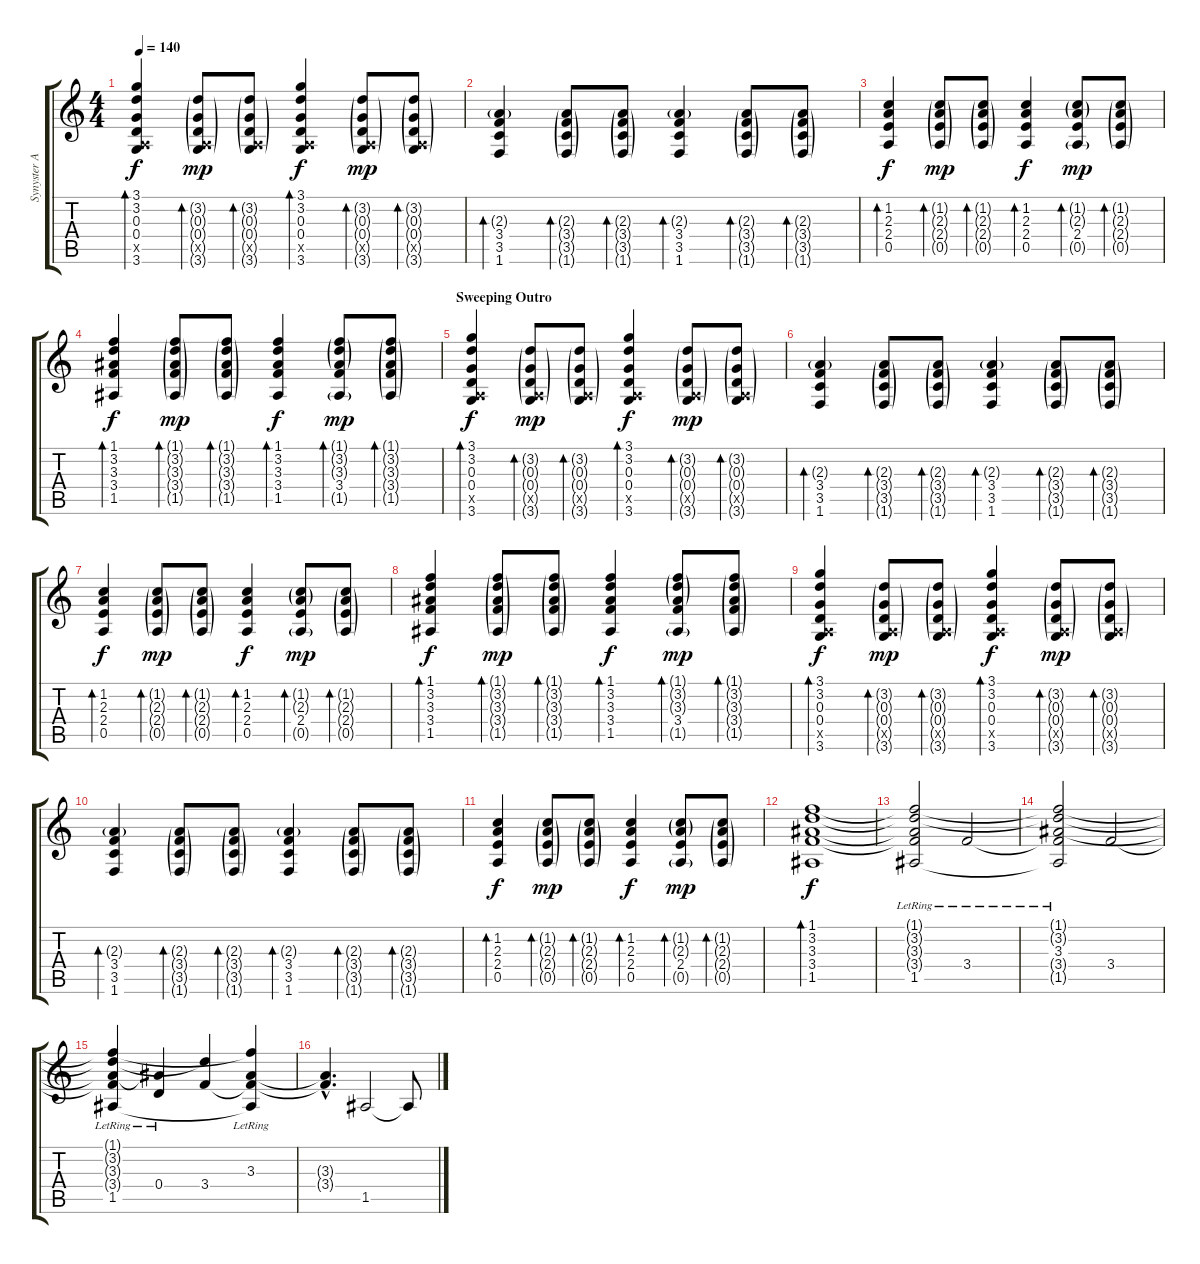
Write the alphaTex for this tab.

\track ("Synyster Acoustic" "Synyster A") {instrument acousticguitarsteel}
\staff {score tabs}
\tuning (E4 B3 G3 D3 A2 E2) {hide}
\ts (4 4)
\tempo 140
\clef g2
\ks c
(3.1 3.2 0.3 0.4 0.5{x} 3.6).4{bd 60 dy f} (3.2{g} 0.3{g} 0.4{g} 0.5{g x} 3.6{g}).8{bd 60 dy mp} (3.2{g} 0.3{g} 0.4{g} 0.5{g x} 3.6{g}).8{bd 60} (3.1 3.2 0.3 0.4 0.5{x} 3.6).4{bd 60 dy f} (3.2{g} 0.3{g} 0.4{g} 0.5{g x} 3.6{g}).8{bd 60 dy mp} (3.2{g} 0.3{g} 0.4{g} 0.5{g x} 3.6{g}).8{bd 60} |
(2.3{g} 3.4 3.5 1.6).4{bd 60} (2.3{g} 3.4{g} 3.5{g} 1.6{g}).8{bd 60} (2.3{g} 3.4{g} 3.5{g} 1.6{g}).8{bd 60} (2.3{g} 3.4 3.5 1.6).4{bd 60} (2.3{g} 3.4{g} 3.5{g} 1.6{g}).8{bd 60} (2.3{g} 3.4{g} 3.5{g} 1.6{g}).8{bd 60} |
(1.2 2.3 2.4 0.5).4{bd 60 dy f} (1.2{g} 2.3{g} 2.4{g} 0.5{g}).8{bd 60 dy mp} (1.2{g} 2.3{g} 2.4{g} 0.5{g}).8{bd 60} (1.2 2.3 2.4 0.5).4{bd 60 dy f} (1.2{g} 2.3{g} 2.4 0.5{g}).8{bd 60 dy mp} (1.2{g} 2.3{g} 2.4{g} 0.5{g}).8{bd 60} |
(1.1 3.2 3.3 3.4 1.5).4{bd 60 dy f} (1.1{g} 3.2{g} 3.3{g} 3.4{g} 1.5{g}).8{bd 60 dy mp} (1.1{g} 3.2{g} 3.3{g} 3.4{g} 1.5{g}).8{bd 60} (1.1 3.2 3.3 3.4 1.5).4{bd 60 dy f} (1.1{g} 3.2{g} 3.3{g} 3.4 1.5{g}).8{bd 60 dy mp} (1.1{g} 3.2{g} 3.3{g} 3.4{g} 1.5{g}).8{bd 60} |
\section ("" "Sweeping Outro")
(3.1 3.2 0.3 0.4 0.5{x} 3.6).4{bd 60 dy f} (3.2{g} 0.3{g} 0.4{g} 0.5{g x} 3.6{g}).8{bd 60 dy mp} (3.2{g} 0.3{g} 0.4{g} 0.5{g x} 3.6{g}).8{bd 60} (3.1 3.2 0.3 0.4 0.5{x} 3.6).4{bd 60 dy f} (3.2{g} 0.3{g} 0.4{g} 0.5{g x} 3.6{g}).8{bd 60 dy mp} (3.2{g} 0.3{g} 0.4{g} 0.5{g x} 3.6{g}).8{bd 60} |
(2.3{g} 3.4 3.5 1.6).4{bd 60} (2.3{g} 3.4{g} 3.5{g} 1.6{g}).8{bd 60} (2.3{g} 3.4{g} 3.5{g} 1.6{g}).8{bd 60} (2.3{g} 3.4 3.5 1.6).4{bd 60} (2.3{g} 3.4{g} 3.5{g} 1.6{g}).8{bd 60} (2.3{g} 3.4{g} 3.5{g} 1.6{g}).8{bd 60} |
(1.2 2.3 2.4 0.5).4{bd 60 dy f} (1.2{g} 2.3{g} 2.4{g} 0.5{g}).8{bd 60 dy mp} (1.2{g} 2.3{g} 2.4{g} 0.5{g}).8{bd 60} (1.2 2.3 2.4 0.5).4{bd 60 dy f} (1.2{g} 2.3{g} 2.4 0.5{g}).8{bd 60 dy mp} (1.2{g} 2.3{g} 2.4{g} 0.5{g}).8{bd 60} |
(1.1 3.2 3.3 3.4 1.5).4{bd 60 dy f} (1.1{g} 3.2{g} 3.3{g} 3.4{g} 1.5{g}).8{bd 60 dy mp} (1.1{g} 3.2{g} 3.3{g} 3.4{g} 1.5{g}).8{bd 60} (1.1 3.2 3.3 3.4 1.5).4{bd 60 dy f} (1.1{g} 3.2{g} 3.3{g} 3.4 1.5{g}).8{bd 60 dy mp} (1.1{g} 3.2{g} 3.3{g} 3.4{g} 1.5{g}).8{bd 60} |
(3.1 3.2 0.3 0.4 0.5{x} 3.6).4{bd 60 dy f} (3.2{g} 0.3{g} 0.4{g} 0.5{g x} 3.6{g}).8{bd 60 dy mp} (3.2{g} 0.3{g} 0.4{g} 0.5{g x} 3.6{g}).8{bd 60} (3.1 3.2 0.3 0.4 0.5{x} 3.6).4{bd 60 dy f} (3.2{g} 0.3{g} 0.4{g} 0.5{g x} 3.6{g}).8{bd 60 dy mp} (3.2{g} 0.3{g} 0.4{g} 0.5{g x} 3.6{g}).8{bd 60} |
(2.3{g} 3.4 3.5 1.6).4{bd 60} (2.3{g} 3.4{g} 3.5{g} 1.6{g}).8{bd 60} (2.3{g} 3.4{g} 3.5{g} 1.6{g}).8{bd 60} (2.3{g} 3.4 3.5 1.6).4{bd 60} (2.3{g} 3.4{g} 3.5{g} 1.6{g}).8{bd 60} (2.3{g} 3.4{g} 3.5{g} 1.6{g}).8{bd 60} |
(1.2 2.3 2.4 0.5).4{bd 60 dy f} (1.2{g} 2.3{g} 2.4{g} 0.5{g}).8{bd 60 dy mp} (1.2{g} 2.3{g} 2.4{g} 0.5{g}).8{bd 60} (1.2 2.3 2.4 0.5).4{bd 60 dy f} (1.2{g} 2.3{g} 2.4 0.5{g}).8{bd 60 dy mp} (1.2{g} 2.3{g} 2.4{g} 0.5{g}).8{bd 60} |
(1.1 3.2 3.3 3.4 1.5).1{bd 60 dy f} |
(1.1{t} 3.2{t} 3.3{t} 3.4{t} 1.5{lr}).2 3.4{lr}.2 |
(1.1{t} 3.2{t} 3.3{lr} 3.4{t} 1.5{t}).2 3.4.2 |
(1.1{t} 3.2{t} 3.3{t} 3.4{t} 1.5{lr}).4 (3.3{t} 0.4{lr}).4 (3.2{t} 3.4).4 (1.1{t} 3.3{lr} 3.4{t} 1.5{t}).4 |
(3.3{hac t} 3.4{hac t}).4{d} 1.5.2{volume 1} 1.5{t}.8
